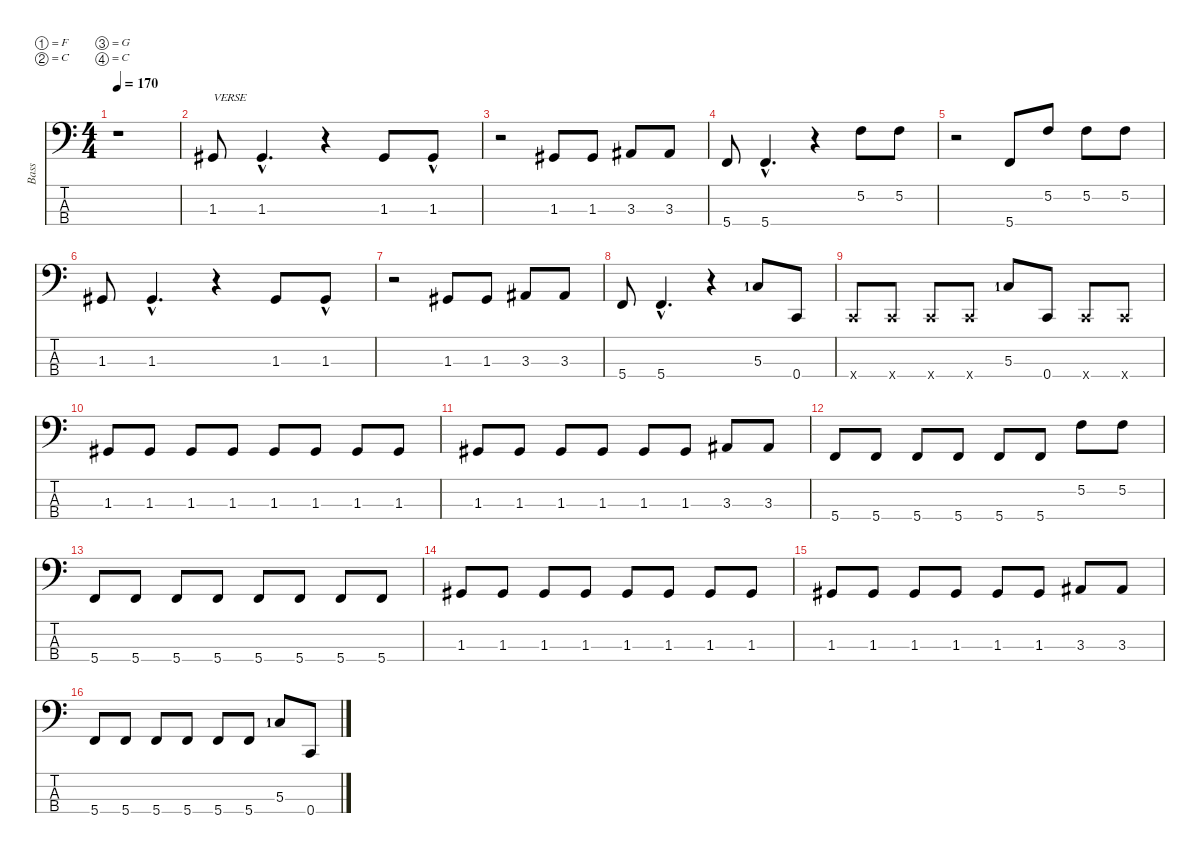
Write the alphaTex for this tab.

\hideDynamics
\bracketExtendMode nobrackets
\otherSystemsTrackNameOrientation horizontal
\track ("Bass" "Bass") {instrument electricbassfinger}
\staff {score tabs}
\tuning (F2 C2 G1 C1)
\ts (4 4)
\tempo 170
\clef f4
\ks c
r.1{dy mf beam Down} |
1.3{acc #}.8{txt "VERSE" beam Up} 1.3{hac acc #}.4{d beam Up} r.4{beam Up} 1.3{acc #}.8{beam Up} 1.3{hac acc #}.8{beam Up} |
r.2{beam Down} 1.3{acc #}.8{beam Up} 1.3{acc #}.8{beam Up} 3.3{acc #}.8{beam Up} 3.3{acc #}.8{beam Up} |
5.4.8{beam Up} 5.4{hac}.4{d beam Up} r.4{beam Up} 5.2.8{beam Down} 5.2.8{beam Down} |
r.2{beam Down} 5.4.8{beam Up} 5.2.8{beam Up} 5.2.8{beam Down} 5.2.8{beam Down} |
1.3{acc #}.8{beam Up} 1.3{hac acc #}.4{d beam Up} r.4{beam Up} 1.3{acc #}.8{beam Up} 1.3{hac acc #}.8{beam Up} |
r.2{beam Down} 1.3{acc #}.8{beam Up} 1.3{acc #}.8{beam Up} 3.3{acc #}.8{beam Up} 3.3{acc #}.8{beam Up} |
5.4.8{beam Up} 5.4{hac}.4{d beam Up} r.4{beam Up} 5.3{lf 2}.8{beam Up} 0.4.8{beam Up} |
0.4{x}.8{beam Up} 0.4{x}.8{beam Up} 0.4{x}.8{beam Up} 0.4{x}.8{beam Up} 5.3{lf 2}.8{beam Up} 0.4.8{beam Up} 0.4{x}.8{beam Up} 0.4{x}.8{beam Up} |
1.3{acc #}.8{beam Up} 1.3{acc #}.8{beam Up} 1.3{acc #}.8{beam Up} 1.3{acc #}.8{beam Up} 1.3{acc #}.8{beam Up} 1.3{acc #}.8{beam Up} 1.3{acc #}.8{beam Up} 1.3{acc #}.8{beam Up} |
1.3{acc #}.8{beam Up} 1.3{acc #}.8{beam Up} 1.3{acc #}.8{beam Up} 1.3{acc #}.8{beam Up} 1.3{acc #}.8{beam Up} 1.3{acc #}.8{beam Up} 3.3{acc #}.8{beam Up} 3.3{acc #}.8{beam Up} |
5.4.8{beam Up} 5.4.8{beam Up} 5.4.8{beam Up} 5.4.8{beam Up} 5.4.8{beam Up} 5.4.8{beam Up} 5.2.8{beam Down} 5.2.8{beam Down} |
5.4.8{beam Up} 5.4.8{beam Up} 5.4.8{beam Up} 5.4.8{beam Up} 5.4.8{beam Up} 5.4.8{beam Up} 5.4.8{beam Up} 5.4.8{beam Up} |
1.3{acc #}.8{beam Up} 1.3{acc #}.8{beam Up} 1.3{acc #}.8{beam Up} 1.3{acc #}.8{beam Up} 1.3{acc #}.8{beam Up} 1.3{acc #}.8{beam Up} 1.3{acc #}.8{beam Up} 1.3{acc #}.8{beam Up} |
1.3{acc #}.8{beam Up} 1.3{acc #}.8{beam Up} 1.3{acc #}.8{beam Up} 1.3{acc #}.8{beam Up} 1.3{acc #}.8{beam Up} 1.3{acc #}.8{beam Up} 3.3{acc #}.8{beam Up} 3.3{acc #}.8{beam Up} |
5.4.8{beam Up} 5.4.8{beam Up} 5.4.8{beam Up} 5.4.8{beam Up} 5.4.8{beam Up} 5.4.8{beam Up} 5.3{lf 2}.8{beam Up} 0.4.8{beam Up}
